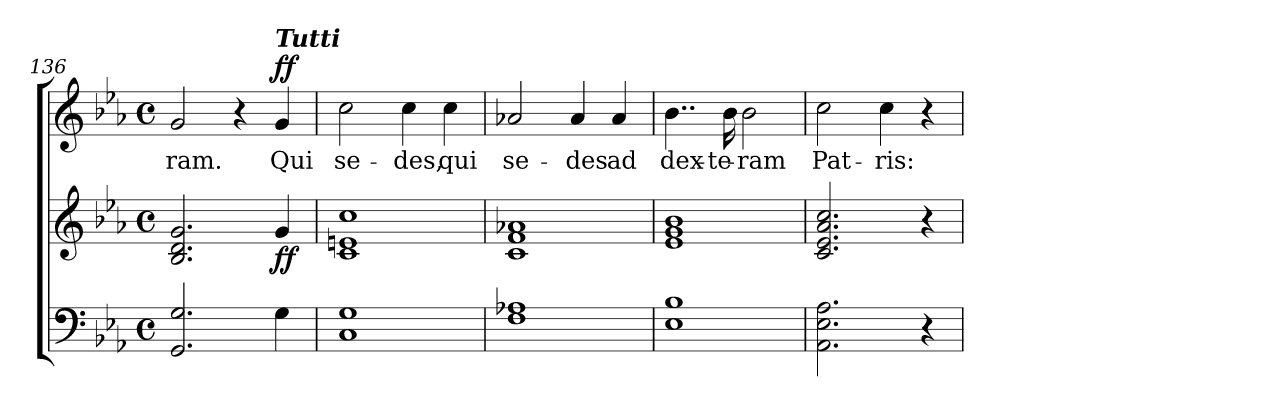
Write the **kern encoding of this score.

**kern	**kern	**dynam	**kern	**text	**dynam
*part2	*part2	*part2	*part1	*part1	*part1
*staff3	*staff2	*staff2/3	*staff1	*staff1	*staff1
*clefF4	*clefG2	*	*clefG2	*	*
*k[b-e-a-]	*k[b-e-a-]	*	*k[b-e-a-]	*	*
*E-:	*E-:	*	*E-:	*	*
*M4/4	*M4/4	*	*M4/4	*	*
*met(c)	*met(c)	*	*met(c)	*	*
=136	=136	=136	=136	=136	=136
!	!	!	!	!LO:LY:b	!
2.GG/ 2.G/	2.B-/ 2.d/ 2.g/	.	2g/	-ram.	.
.	.	.	4r	.	.
!	!	!	!LO:TX:a:Bi:t=Tutti	!	!
!	!	!LO:DY:b	!	!LO:LY:b	!LO:DY:a
4G\	4g/	ff	4g/	Qui	ff
=137	=137	=137	=137	=137	=137
!	!	!	!	!LO:LY:b	!
1C 1G	1c 1en 1cc	.	2cc\	se-	.
!	!	!	!	!LO:LY:b	!
.	.	.	4cc\	-des,	.
!	!	!	!	!LO:LY:b	!
.	.	.	4cc\	qui	.
!!LO:LB:g=z
=138	=138	=138	=138	=138	=138
!	!	!	!	!LO:LY:b	!
1F 1A-X	1c 1f 1a-X	.	2a-X/	se-	.
!	!	!	!	!LO:LY:b	!
.	.	.	4a-/	-des	.
!	!	!	!	!LO:LY:b	!
.	.	.	4a-/	ad	.
=139	=139	=139	=139	=139	=139
!	!	!	!	!LO:LY:b	!
1E- 1B-	1e- 1g 1b-	.	4..b-\	dex-	.
!	!	!	!	!LO:LY:b	!
.	.	.	16b-\	-te-	.
!	!	!	!	!LO:LY:b	!
.	.	.	2b-\	-ram	.
=140	=140	=140	=140	=140	=140
!	!	!	!	!LO:LY:b	!
2.AA-\ 2.E-\ 2.A-\	2.c/ 2.e-/ 2.a-/ 2.cc/	.	2cc\	Pat-	.
!	!	!	!	!LO:LY:b	!
.	.	.	4cc\	-ris:	.
4r	4r	.	4r	.	.
=	=	=	=	=	=
*-	*-	*-	*-	*-	*-
